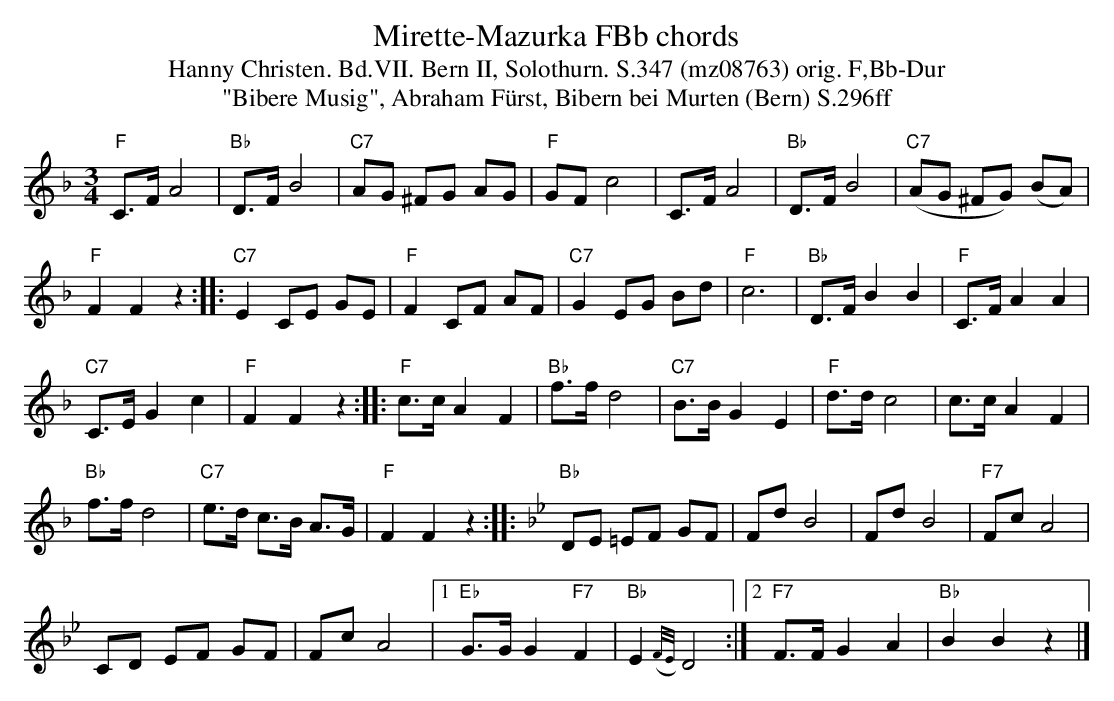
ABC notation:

X:1
T: Mirette-Mazurka FBb chords
T:Hanny Christen. Bd.VII. Bern II, Solothurn. S.347 (mz08763) orig. F,Bb-Dur
T: "Bibere Musig", Abraham F\"urst, Bibern bei Murten (Bern) S.296ff
M:3/4
L:1/8
K:F %%MIDI gchordon
"F"C>F A4 | "Bb"D>FB4 | "C7"AG ^FG AG | "F"GF c4 | C>F A4 | "Bb"D>FB4 | "C7"(AG ^FG) (BA) |
"F"F2F2z2 :: "C7"E2CE GE | "F"F2CF AF | "C7"G2EG Bd | "F"c6 | "Bb"D>FB2B2 | "F"C>FA2A2 |
"C7"C>EG2c2 | "F"F2F2z2 :: "F"c>cA2F2 | "Bb"f>fd4 | "C7"B>BG2E2 | "F"d>dc4 | c>cA2F2 |
"Bb"f>fd4 | "C7"e>d c>B A>G | "F"F2F2z2 :: [K:Bb] "Bb"DE =EF GF | FdB4 | FdB4 | "F7"FcA4 |
CD EF GF | FcA4 |1 "Eb"G>G G2"F7"F2 | "Bb"E2 {(F/E/)}D4 :|2 "F7"F>F G2A2 | "Bb"B2B2z2 |]
